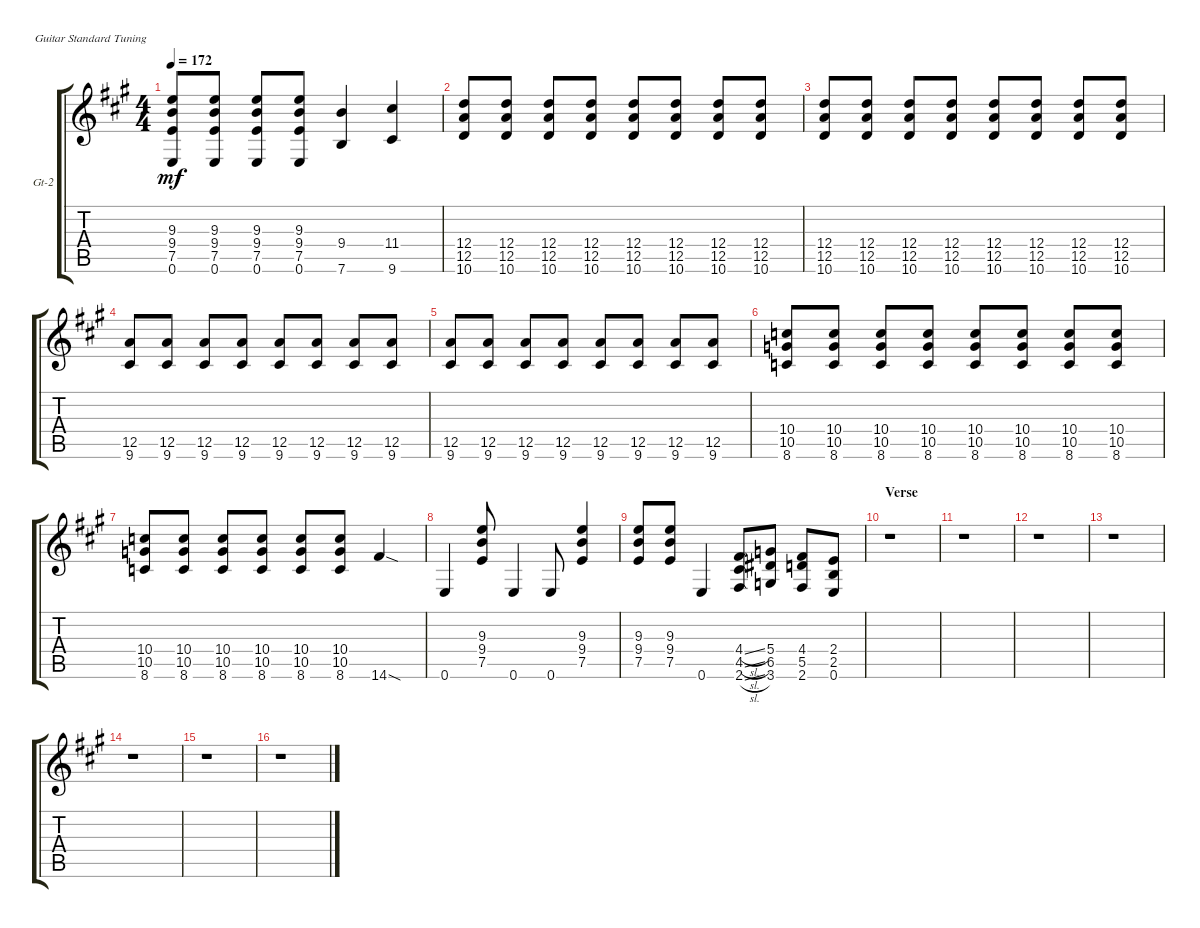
\defaultSystemsLayout 4
\bracketExtendMode groupsimilarinstruments
\firstSystemTrackNameOrientation horizontal
\otherSystemsTrackNameOrientation horizontal
\track ("Guitar 2" "Gt-2") {instrument distortionguitar}
\staff {score tabs}
\tuning (E4 B3 G3 D3 A2 E2)
\ts (4 4)
\tempo 172
\clef g2
\ks a
(0.6 7.5 9.4 9.3).8{dy mf} (0.6 7.5 9.4 9.3).8 (0.6 7.5 9.4 9.3).8 (0.6 7.5 9.4 9.3).8 (7.6 9.4).4 (9.6 11.4).4 |
(10.6 12.5 12.4).8 (10.6 12.5 12.4).8 (10.6 12.5 12.4).8 (10.6 12.5 12.4).8 (10.6 12.5 12.4).8 (10.6 12.5 12.4).8 (10.6 12.5 12.4).8 (10.6 12.5 12.4).8 |
(10.6 12.5 12.4).8 (10.6 12.5 12.4).8 (10.6 12.5 12.4).8 (10.6 12.5 12.4).8 (10.6 12.5 12.4).8 (10.6 12.5 12.4).8 (10.6 12.5 12.4).8 (10.6 12.5 12.4).8 |
(9.6 12.5).8 (9.6 12.5).8 (9.6 12.5).8 (9.6 12.5).8 (9.6 12.5).8 (9.6 12.5).8 (9.6 12.5).8 (9.6 12.5).8 |
(9.6 12.5).8 (9.6 12.5).8 (9.6 12.5).8 (9.6 12.5).8 (9.6 12.5).8 (9.6 12.5).8 (9.6 12.5).8 (9.6 12.5).8 |
(8.6 10.5 10.4).8 (8.6 10.5 10.4).8 (8.6 10.5 10.4).8 (8.6 10.5 10.4).8 (8.6 10.5 10.4).8 (8.6 10.5 10.4).8 (8.6 10.5 10.4).8 (8.6 10.5 10.4).8 |
(8.6 10.5 10.4).8 (8.6 10.5 10.4).8 (8.6 10.5 10.4).8 (8.6 10.5 10.4).8 (8.6 10.5 10.4).8 (8.6 10.5 10.4).8 14.6{sod}.4 |
0.6.4 (7.5 9.4 9.3).8 0.6.4 0.6.8 (7.5 9.4 9.3).4 |
(7.5 9.4 9.3).8 (7.5 9.4 9.3).8 0.6.4 (2.6{sl} 4.5{sl} 4.4{sl}).8 (3.6 6.5 5.4).8 (2.6 5.5 4.4).8 (0.6 2.4 2.5).8 |
\section ("" "Verse")
r.1 |
r.1 |
r.1 |
r.1 |
r.1 |
r.1 |
r.1
